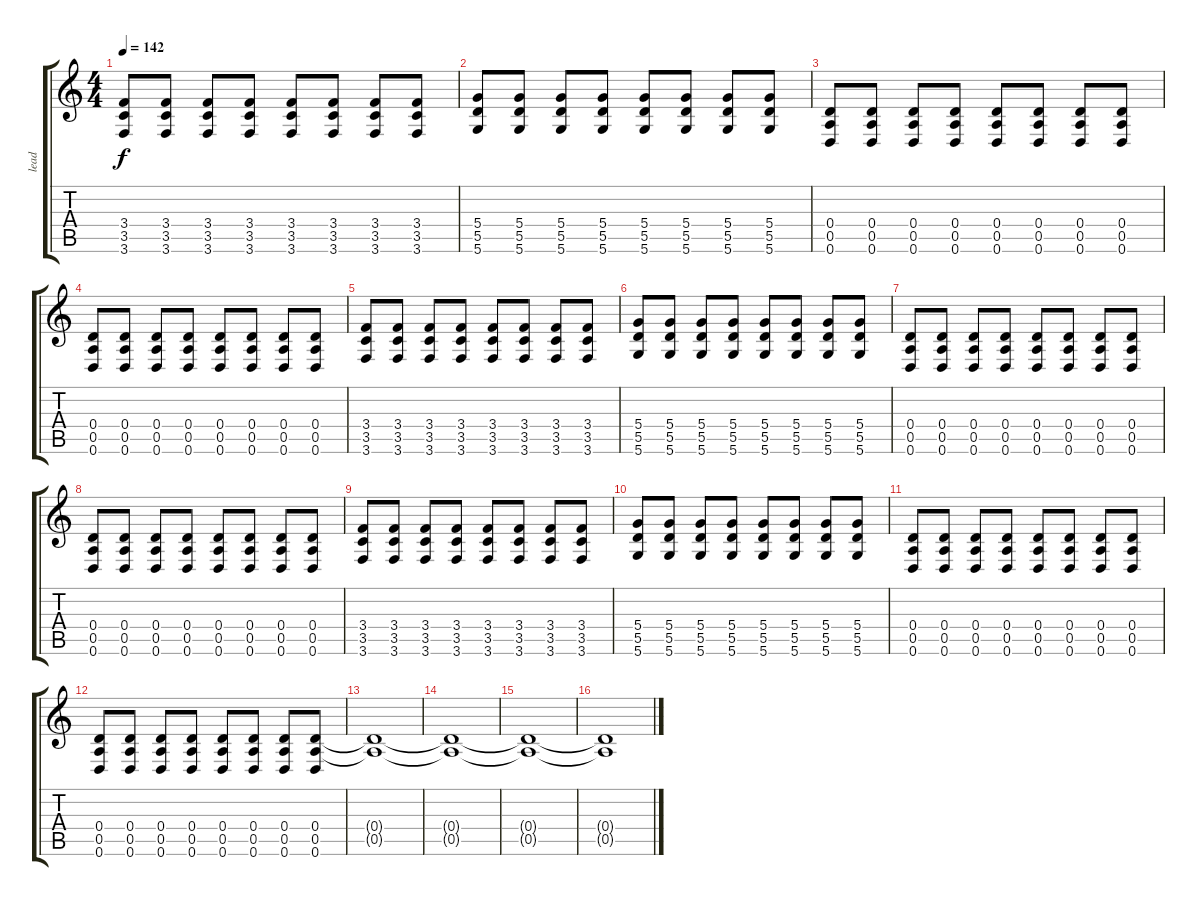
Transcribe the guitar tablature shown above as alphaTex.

\track ("lead" "lead") {instrument distortionguitar}
\staff {score tabs}
\tuning (E4 B3 G3 D3 A2 D2) {hide}
\ts (4 4)
\tempo 142
\clef g2
\ks c
(3.4 3.5 3.6).8{dy f} (3.4 3.5 3.6).8 (3.4 3.5 3.6).8 (3.4 3.5 3.6).8 (3.4 3.5 3.6).8 (3.4 3.5 3.6).8 (3.4 3.5 3.6).8 (3.4 3.5 3.6).8 |
(5.4 5.5 5.6).8 (5.4 5.5 5.6).8 (5.4 5.5 5.6).8 (5.4 5.5 5.6).8 (5.4 5.5 5.6).8 (5.4 5.5 5.6).8 (5.4 5.5 5.6).8 (5.4 5.5 5.6).8 |
(0.4 0.5 0.6).8 (0.4 0.5 0.6).8 (0.4 0.5 0.6).8 (0.4 0.5 0.6).8 (0.4 0.5 0.6).8 (0.4 0.5 0.6).8 (0.4 0.5 0.6).8 (0.4 0.5 0.6).8 |
(0.4 0.5 0.6).8 (0.4 0.5 0.6).8 (0.4 0.5 0.6).8 (0.4 0.5 0.6).8 (0.4 0.5 0.6).8 (0.4 0.5 0.6).8 (0.4 0.5 0.6).8 (0.4 0.5 0.6).8 |
(3.4 3.5 3.6).8 (3.4 3.5 3.6).8 (3.4 3.5 3.6).8 (3.4 3.5 3.6).8 (3.4 3.5 3.6).8 (3.4 3.5 3.6).8 (3.4 3.5 3.6).8 (3.4 3.5 3.6).8 |
(5.4 5.5 5.6).8 (5.4 5.5 5.6).8 (5.4 5.5 5.6).8 (5.4 5.5 5.6).8 (5.4 5.5 5.6).8 (5.4 5.5 5.6).8 (5.4 5.5 5.6).8 (5.4 5.5 5.6).8 |
(0.4 0.5 0.6).8 (0.4 0.5 0.6).8 (0.4 0.5 0.6).8 (0.4 0.5 0.6).8 (0.4 0.5 0.6).8 (0.4 0.5 0.6).8 (0.4 0.5 0.6).8 (0.4 0.5 0.6).8 |
(0.4 0.5 0.6).8 (0.4 0.5 0.6).8 (0.4 0.5 0.6).8 (0.4 0.5 0.6).8 (0.4 0.5 0.6).8 (0.4 0.5 0.6).8 (0.4 0.5 0.6).8 (0.4 0.5 0.6).8 |
(3.4 3.5 3.6).8 (3.4 3.5 3.6).8 (3.4 3.5 3.6).8 (3.4 3.5 3.6).8 (3.4 3.5 3.6).8 (3.4 3.5 3.6).8 (3.4 3.5 3.6).8 (3.4 3.5 3.6).8 |
(5.4 5.5 5.6).8 (5.4 5.5 5.6).8 (5.4 5.5 5.6).8 (5.4 5.5 5.6).8 (5.4 5.5 5.6).8 (5.4 5.5 5.6).8 (5.4 5.5 5.6).8 (5.4 5.5 5.6).8 |
(0.4 0.5 0.6).8 (0.4 0.5 0.6).8 (0.4 0.5 0.6).8 (0.4 0.5 0.6).8 (0.4 0.5 0.6).8 (0.4 0.5 0.6).8 (0.4 0.5 0.6).8 (0.4 0.5 0.6).8 |
(0.4 0.5 0.6).8 (0.4 0.5 0.6).8 (0.4 0.5 0.6).8 (0.4 0.5 0.6).8 (0.4 0.5 0.6).8 (0.4 0.5 0.6).8 (0.4 0.5 0.6).8 (0.4 0.5 0.6).8 |
(0.4{t} 0.5{t}).1 |
(0.4{t} 0.5{t}).1 |
(0.4{t} 0.5{t}).1 |
(0.4{t} 0.5{t}).1
